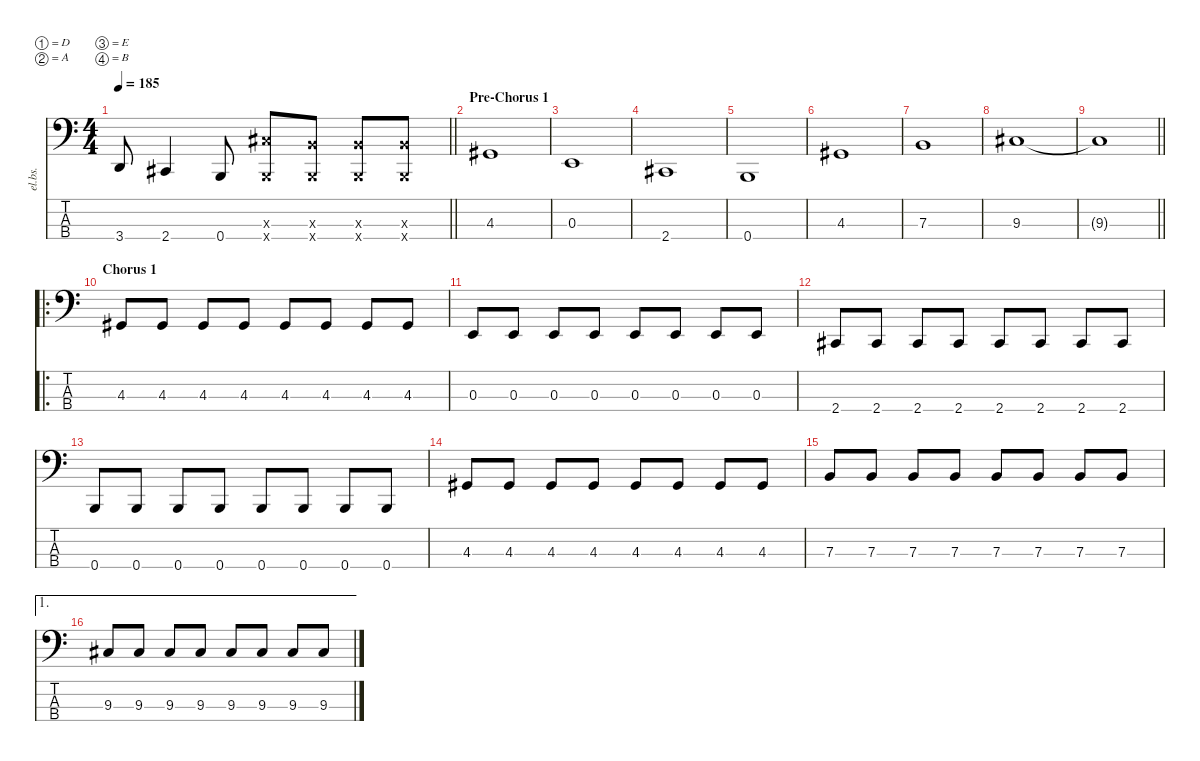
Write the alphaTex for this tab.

\defaultSystemsLayout 4
\hideDynamics
\bracketExtendMode nobrackets
\track ("Electric Bass" "el.bs.") {instrument electricbasspick}
\staff {score tabs}
\tuning (D2 A1 E1 B0)
\ts (4 4)
\tempo 185
\clef f4
\barLineRight lightlight
\ks c
3.4.8{dy f beam Up} 2.4{acc #}.4{beam Up} 0.4.8{beam Up} (9.3{x acc #} 0.4{x}).8{beam Up} (7.3{x} 0.4{x}).8{beam Up} (7.3{x} 0.4{x}).8{beam Up} (7.3{x} 0.4{x}).8{beam Up} |
\section ("" "Pre-Chorus 1")
4.3{acc #}.1{beam Up} |
0.3.1{beam Up} |
2.4{acc #}.1{beam Up} |
0.4.1{beam Up} |
4.3{acc #}.1{beam Up} |
7.3.1{beam Up} |
9.3{acc #}.1{beam Up} |
\barLineRight lightlight
9.3{t acc #}.1{beam Up} |
\ro
\section ("" "Chorus 1")
4.3{acc #}.8{beam Up} 4.3{acc #}.8{beam Up} 4.3{acc #}.8{beam Up} 4.3{acc #}.8{beam Up} 4.3{acc #}.8{beam Up} 4.3{acc #}.8{beam Up} 4.3{acc #}.8{beam Up} 4.3{acc #}.8{beam Up} |
0.3.8{beam Up} 0.3.8{beam Up} 0.3.8{beam Up} 0.3.8{beam Up} 0.3.8{beam Up} 0.3.8{beam Up} 0.3.8{beam Up} 0.3.8{beam Up} |
2.4{acc #}.8{beam Up} 2.4{acc #}.8{beam Up} 2.4{acc #}.8{beam Up} 2.4{acc #}.8{beam Up} 2.4{acc #}.8{beam Up} 2.4{acc #}.8{beam Up} 2.4{acc #}.8{beam Up} 2.4{acc #}.8{beam Up} |
0.4.8{beam Up} 0.4.8{beam Up} 0.4.8{beam Up} 0.4.8{beam Up} 0.4.8{beam Up} 0.4.8{beam Up} 0.4.8{beam Up} 0.4.8{beam Up} |
4.3{acc #}.8{beam Up} 4.3{acc #}.8{beam Up} 4.3{acc #}.8{beam Up} 4.3{acc #}.8{beam Up} 4.3{acc #}.8{beam Up} 4.3{acc #}.8{beam Up} 4.3{acc #}.8{beam Up} 4.3{acc #}.8{beam Up} |
7.3.8{beam Up} 7.3.8{beam Up} 7.3.8{beam Up} 7.3.8{beam Up} 7.3.8{beam Up} 7.3.8{beam Up} 7.3.8{beam Up} 7.3.8{beam Up} |
\ae 1
9.3{acc #}.8{beam Up} 9.3{acc #}.8{beam Up} 9.3{acc #}.8{beam Up} 9.3{acc #}.8{beam Up} 9.3{acc #}.8{beam Up} 9.3{acc #}.8{beam Up} 9.3{acc #}.8{beam Up} 9.3{acc #}.8{beam Up}
